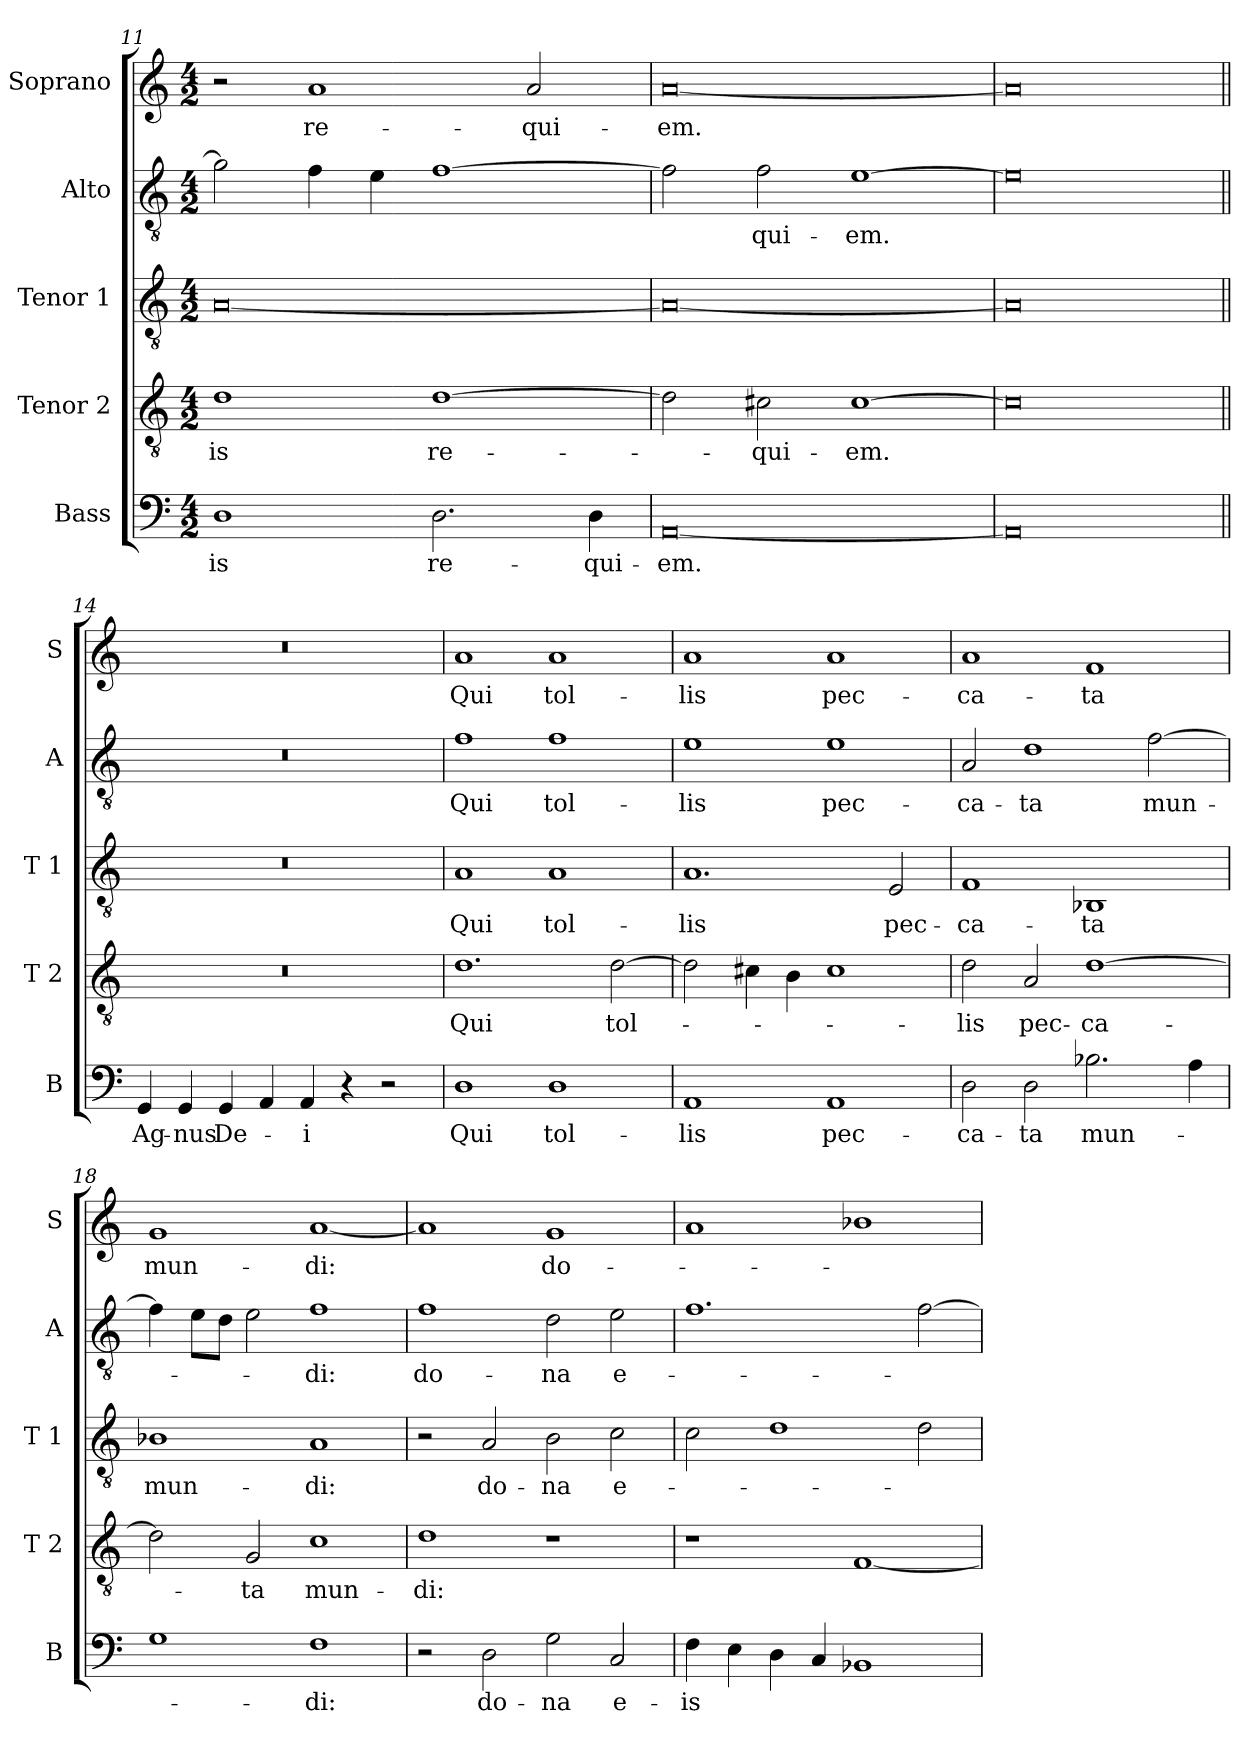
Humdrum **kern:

**kern	**text	**kern	**text	**kern	**text	**kern	**text	**kern	**text
*part5	*part5	*part4	*part4	*part3	*part3	*part2	*part2	*part1	*part1
*staff5	*staff5	*staff4	*staff4	*staff3	*staff3	*staff2	*staff2	*staff1	*staff1
*I"Bass	*	*I"Tenor 2	*	*I"Tenor 1	*	*I"Alto	*	*I"Soprano	*
*I'B	*	*I'T 2	*	*I'T 1	*	*I'A	*	*I'S	*
!!LO:PB:g=z
*clefF4	*	*clefGv2	*	*clefGv2	*	*clefGv2	*	*clefG2	*
*k[]	*	*k[]	*	*k[]	*	*k[]	*	*k[]	*
*C:	*	*C:	*	*C:	*	*C:	*	*C:	*
*M4/2	*	*M4/2	*	*M4/2	*	*M4/2	*	*M4/2	*
=11	=11	=11	=11	=11	=11	=11	=11	=11	=11
!	!LO:LY:b	!	!LO:LY:b	!	!	!	!	!	!
1D	-is	1d	-is	[0A	.	2g\]	.	2r	.
!	!	!	!	!	!	!	!	!	!LO:LY:b
.	.	.	.	.	.	4f\	.	1a	re-
.	.	.	.	.	.	4e\	.	.	.
!	!LO:LY:b	!	!LO:LY:b	!	!	!	!	!	!
2.D\	re-	[1d	re-	.	.	[1f	.	.	.
!	!	!	!	!	!	!	!	!	!LO:LY:b
.	.	.	.	.	.	.	.	2a/	-qui-
!	!LO:LY:b	!	!	!	!	!	!	!	!
4D\	-qui-	.	.	.	.	.	.	.	.
=12	=12	=12	=12	=12	=12	=12	=12	=12	=12
!	!LO:LY:b	!	!	!	!	!	!	!	!LO:LY:b
[0AA	-em.	2d\]	.	0A_	.	2f\]	.	[0a	-em.
!	!	!	!LO:LY:b	!	!	!	!LO:LY:b	!	!
.	.	2c#X\	-qui-	.	.	2f\	-qui-	.	.
!	!	!	!LO:LY:b	!	!	!	!LO:LY:b	!	!
.	.	[1c#	-em.	.	.	[1e	-em.	.	.
=13	=13	=13	=13	=13	=13	=13	=13	=13	=13
0AA]	.	0c#]	.	0A]	.	0e]	.	0a]	.
=14||	=14||	=14||	=14||	=14||	=14||	=14||	=14||	=14||	=14||
!	!LO:LY:b	!	!	!	!	!	!	!	!
4GG/	Ag-	0r	.	0r	.	0r	.	0r	.
!	!LO:LY:b	!	!	!	!	!	!	!	!
4GG/	-nus	.	.	.	.	.	.	.	.
!	!LO:LY:b	!	!	!	!	!	!	!	!
4GG/	De-	.	.	.	.	.	.	.	.
4AA/	.	.	.	.	.	.	.	.	.
!	!LO:LY:b	!	!	!	!	!	!	!	!
4AA/	-i	.	.	.	.	.	.	.	.
4r	.	.	.	.	.	.	.	.	.
2r	.	.	.	.	.	.	.	.	.
=15	=15	=15	=15	=15	=15	=15	=15	=15	=15
!	!LO:LY:b	!	!LO:LY:b	!	!LO:LY:b	!	!LO:LY:b	!	!LO:LY:b
1D	Qui	1.d	Qui	1A	Qui	1f	Qui	1a	Qui
!	!LO:LY:b	!	!	!	!LO:LY:b	!	!LO:LY:b	!	!LO:LY:b
1D	tol-	.	.	1A	tol-	1f	tol-	1a	tol-
!	!	!	!LO:LY:b	!	!	!	!	!	!
.	.	[2d\	tol-	.	.	.	.	.	.
!!LO:LB:g=z
=16	=16	=16	=16	=16	=16	=16	=16	=16	=16
!	!LO:LY:b	!	!	!	!LO:LY:b	!	!LO:LY:b	!	!LO:LY:b
1AA	-lis	2d\]	.	1.A	-lis	1e	-lis	1a	-lis
.	.	4c#X\	.	.	.	.	.	.	.
.	.	4B\	.	.	.	.	.	.	.
!	!LO:LY:b	!	!	!	!	!	!LO:LY:b	!	!LO:LY:b
1AA	pec-	1c#	.	.	.	1e	pec-	1a	pec-
!	!	!	!	!	!LO:LY:b	!	!	!	!
.	.	.	.	2E/	pec-	.	.	.	.
=17	=17	=17	=17	=17	=17	=17	=17	=17	=17
!	!LO:LY:b	!	!LO:LY:b	!	!LO:LY:b	!	!LO:LY:b	!	!LO:LY:b
2D\	-ca-	2d\	-lis	1F	-ca-	2A/	-ca-	1a	-ca-
!	!LO:LY:b	!	!LO:LY:b	!	!	!	!LO:LY:b	!	!
2D\	-ta	2A/	pec-	.	.	1d	-ta	.	.
!	!LO:LY:b	!	!LO:LY:b	!	!LO:LY:b	!	!	!	!LO:LY:b
2.B-X\	mun-	[1d	-ca-	1BB-X	-ta	.	.	1f	-ta
!	!	!	!	!	!	!	!LO:LY:b	!	!
.	.	.	.	.	.	[2f\	mun-	.	.
4A\	.	.	.	.	.	.	.	.	.
=18	=18	=18	=18	=18	=18	=18	=18	=18	=18
!	!	!	!	!	!LO:LY:b	!	!	!	!LO:LY:b
1G	.	2d\]	.	1B-X	mun-	4f\]	.	1g	mun-
.	.	.	.	.	.	8e\L	.	.	.
.	.	.	.	.	.	8d\J	.	.	.
!	!	!	!LO:LY:b	!	!	!	!	!	!
.	.	2G/	-ta	.	.	2e\	.	.	.
!	!LO:LY:b	!	!LO:LY:b	!	!LO:LY:b	!	!LO:LY:b	!	!LO:LY:b
1F	-di:	1c	mun-	1A	-di:	1f	-di:	[1a	-di:
=19	=19	=19	=19	=19	=19	=19	=19	=19	=19
!	!	!	!LO:LY:b	!	!	!	!LO:LY:b	!	!
2r	.	1d	-di:	2r	.	1f	do-	1a]	.
!	!LO:LY:b	!	!	!	!LO:LY:b	!	!	!	!
2D\	do-	.	.	2A/	do-	.	.	.	.
!	!LO:LY:b	!	!	!	!LO:LY:b	!	!LO:LY:b	!	!LO:LY:b
2G\	-na	1r	.	2B\	-na	2d\	-na	1g	do-
!	!LO:LY:b	!	!	!	!LO:LY:b	!	!LO:LY:b	!	!
2C/	e-	.	.	2c\	e-	2e\	e-	.	.
=20	=20	=20	=20	=20	=20	=20	=20	=20	=20
!	!LO:LY:b	!	!	!	!	!	!	!	!
4F\	-is	1r	.	2c\	.	1.f	.	1a	.
4E\	.	.	.	.	.	.	.	.	.
4D\	.	.	.	1d	.	.	.	.	.
4C/	.	.	.	.	.	.	.	.	.
1BB-X	.	[1F	.	.	.	.	.	1b-X	.
.	.	.	.	2d\	.	[2f\	.	.	.
=	=	=	=	=	=	=	=	=	=
*-	*-	*-	*-	*-	*-	*-	*-	*-	*-
